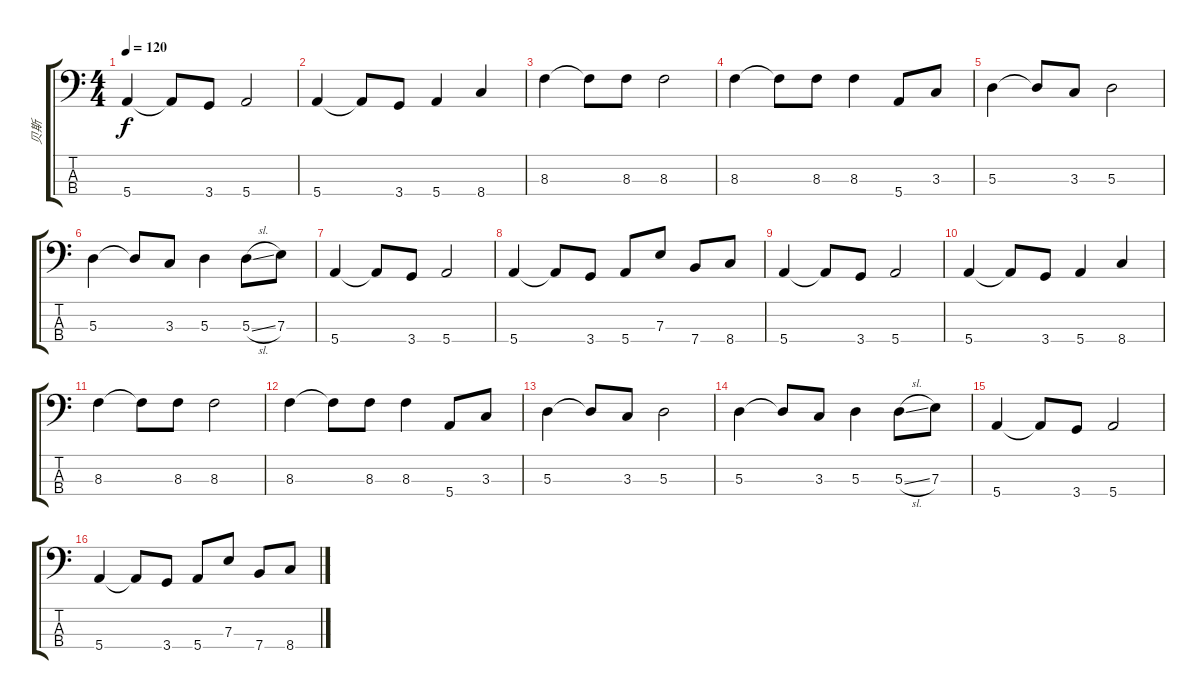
\track ("贝斯" "贝斯") {instrument electricbassfinger}
\staff {score tabs}
\tuning (G2 D2 A1 E1) {hide}
\ts (4 4)
\tempo 120
\clef f4
\ks c
5.4.4{dy f} 5.4{t}.8 3.4.8 5.4.2 |
5.4.4 5.4{t}.8 3.4.8 5.4.4 8.4.4 |
8.3.4 8.3{t}.8 8.3.8 8.3.2 |
8.3.4 8.3{t}.8 8.3.8 8.3.4 5.4.8 3.3.8 |
5.3.4 5.3{t}.8 3.3.8 5.3.2 |
5.3.4 5.3{t}.8 3.3.8 5.3.4 5.3{sl}.8 7.3.8 |
5.4.4 5.4{t}.8 3.4.8 5.4.2 |
5.4.4 5.4{t}.8 3.4.8 5.4.8 7.3.8 7.4.8 8.4.8 |
5.4.4 5.4{t}.8 3.4.8 5.4.2 |
5.4.4 5.4{t}.8 3.4.8 5.4.4 8.4.4 |
8.3.4 8.3{t}.8 8.3.8 8.3.2 |
8.3.4 8.3{t}.8 8.3.8 8.3.4 5.4.8 3.3.8 |
5.3.4 5.3{t}.8 3.3.8 5.3.2 |
5.3.4 5.3{t}.8 3.3.8 5.3.4 5.3{sl}.8 7.3.8 |
5.4.4 5.4{t}.8 3.4.8 5.4.2 |
5.4.4 5.4{t}.8 3.4.8 5.4.8 7.3.8 7.4.8 8.4.8
